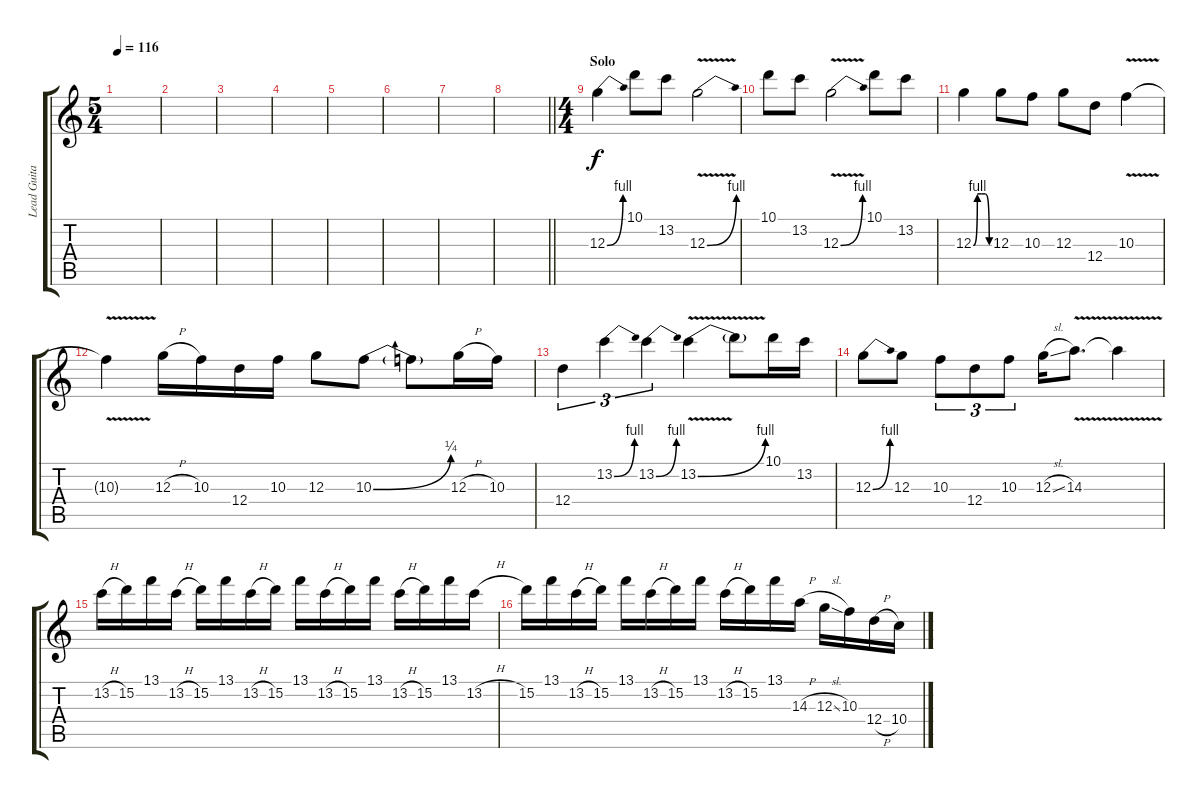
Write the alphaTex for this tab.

\track ("Lead Guitar" "Lead Guita") {instrument overdrivenguitar}
\staff {score tabs}
\tuning (E4 B3 G3 D3 A2 E2) {hide}
\ts (5 4)
\tempo 116
\clef g2
\ks c
|
|
|
|
|
|
|
\barLineRight lightlight
|
\ts (4 4)
\section ("" "Solo")
12.3{be (bend 0 0 60 4)}.4 10.1.8 13.2.8 12.3{be (bend 0 0 60 4) v}.2 |
10.1.8 13.2.8 12.3{be (bend 0 0 60 4) v}.2 10.1.8 13.2.8 |
12.3{be (custom 0 0 15 4 30 4 45 4 60 0)}.4 12.3.8 10.3.8 12.3.8 12.4.8 10.3{v}.4 |
10.3{t}.4 12.3{h}.16 10.3.16 12.4.16 10.3.16 12.3.8 10.3{be (bend 0 0 60 1)}.8 10.3{t}.8 12.3{h}.16 10.3.16 |
12.4.4{tu (3 2)} 13.2{be (bend 0 0 60 4)}.4{tu (3 2)} 13.2{be (bend 0 0 60 4)}.4{tu (3 2)} 13.2{be (bend 0 0 60 4) v}.4 13.2{t}.8 10.1.16 13.2.16 |
12.3{be (bend 0 0 60 4)}.8 12.3.8 10.3.8{tu (3 2)} 12.4.8{tu (3 2)} 10.3.8{tu (3 2)} 12.3{sl}.16 14.3{v}.8{d} 14.3{t}.4 |
13.2{h}.16 15.2.16 13.1.16 13.2{h}.16 15.2.16 13.1.16 13.2{h}.16 15.2.16 13.1.16 13.2{h}.16 15.2.16 13.1.16 13.2{h}.16 15.2.16 13.1.16 13.2{h}.16 |
15.2.16 13.1.16 13.2{h}.16 15.2.16 13.1.16 13.2{h}.16 15.2.16 13.1.16 13.2{h}.16 15.2.16 13.1.16 14.3{h}.16 12.3{sl}.16 10.3.16 12.4{h}.16 10.4.16
